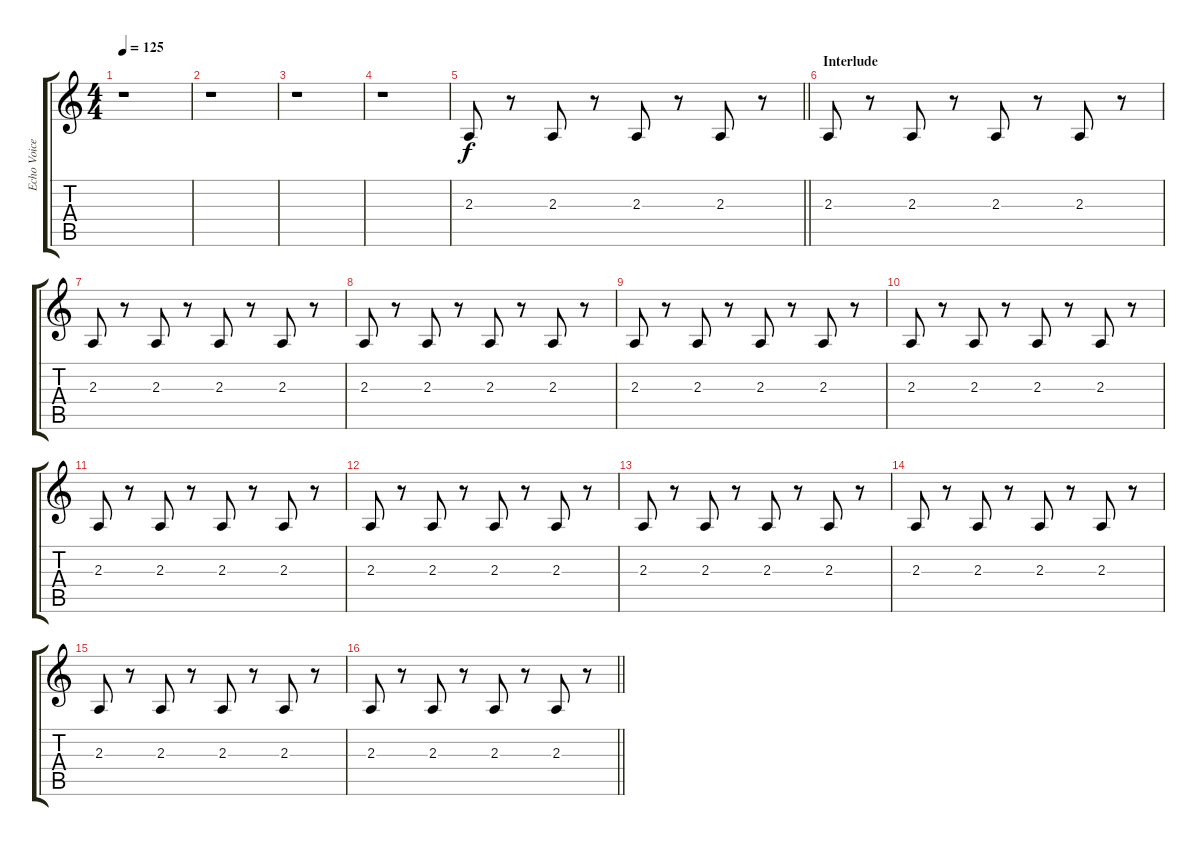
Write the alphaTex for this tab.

\track ("Echo Voices 1" "Echo Voice") {instrument synthvoice}
\staff {score tabs}
\tuning (E4 B3 G3 D3 A2 E2) {hide}
\ts (4 4)
\tempo 125
\clef g2
\ks c
r.1{dy f} |
r.1 |
r.1 |
r.1 |
\barLineRight lightlight
2.3.8 r.8 2.3.8 r.8 2.3.8 r.8 2.3.8 r.8 |
\section ("" "Interlude")
2.3.8 r.8 2.3.8 r.8 2.3.8 r.8 2.3.8 r.8 |
2.3.8 r.8 2.3.8 r.8 2.3.8 r.8 2.3.8 r.8 |
2.3.8 r.8 2.3.8 r.8 2.3.8 r.8 2.3.8 r.8 |
2.3.8 r.8 2.3.8 r.8 2.3.8 r.8 2.3.8 r.8 |
2.3.8 r.8 2.3.8 r.8 2.3.8 r.8 2.3.8 r.8 |
2.3.8 r.8 2.3.8 r.8 2.3.8 r.8 2.3.8 r.8 |
2.3.8 r.8 2.3.8 r.8 2.3.8 r.8 2.3.8 r.8 |
2.3.8 r.8 2.3.8 r.8 2.3.8 r.8 2.3.8 r.8 |
2.3.8 r.8 2.3.8 r.8 2.3.8 r.8 2.3.8 r.8 |
2.3.8 r.8 2.3.8 r.8 2.3.8 r.8 2.3.8 r.8 |
\barLineRight lightlight
2.3.8 r.8 2.3.8 r.8 2.3.8 r.8 2.3.8 r.8
